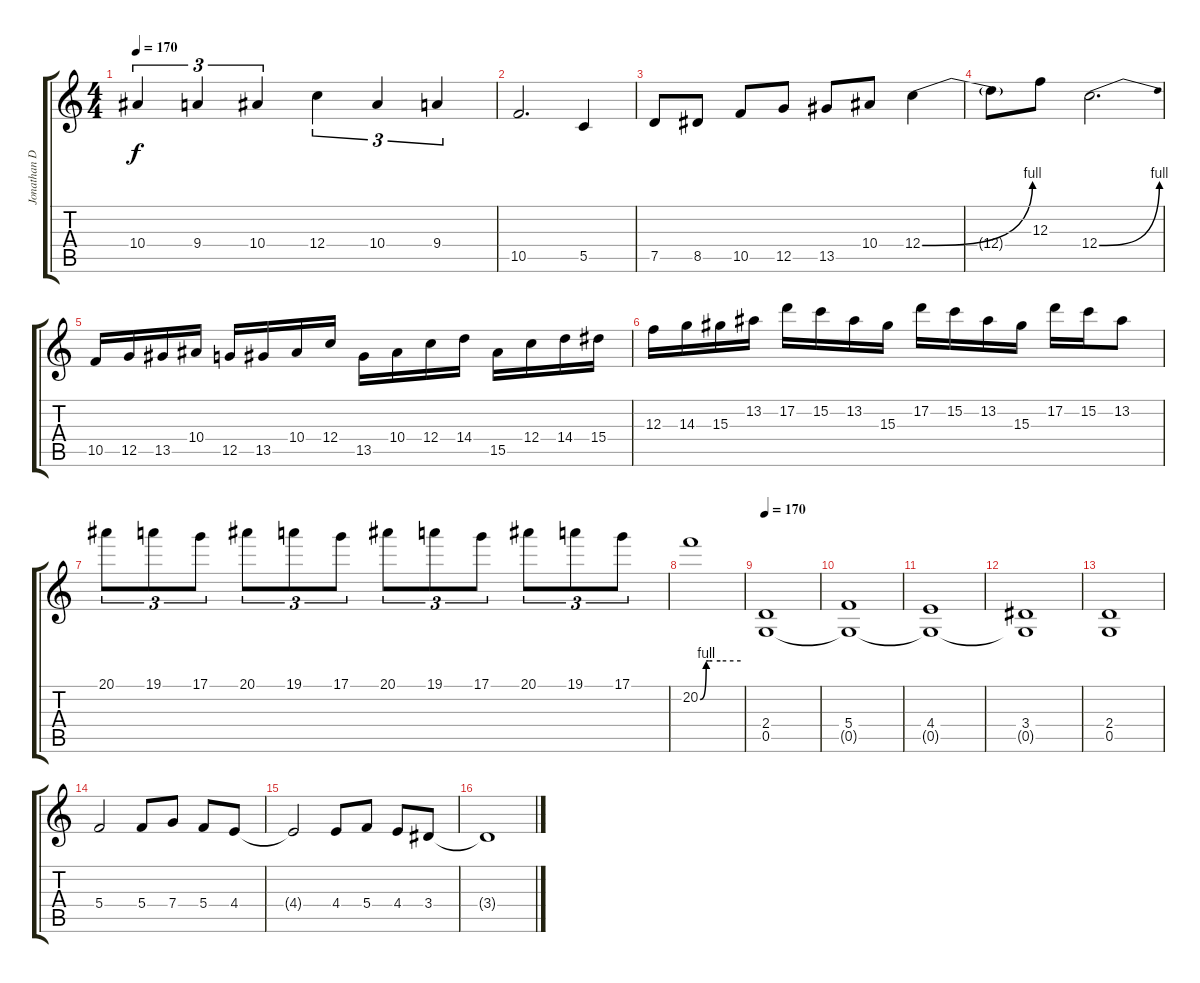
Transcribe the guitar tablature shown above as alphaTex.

\track ("Jonathan Donias" "Jonathan D") {instrument distortionguitar}
\staff {score tabs}
\tuning (D4 A3 F3 C3 G2 C2) {hide}
\ts (4 4)
\tempo 170
\clef g2
\ks c
10.4{t}.4{tu (3 2) dy f} 9.4.4{tu (3 2)} 10.4.4{tu (3 2)} 12.4.4{tu (3 2)} 10.4.4{tu (3 2)} 9.4.4{tu (3 2)} |
10.5.2{d} 5.5.4 |
7.5.8 8.5.8 10.5.8 12.5.8 13.5.8 10.4.8 12.4{be (bend 0 0 60 4)}.4 |
12.4{t}.8 12.3.8 12.4{be (bend 0 0 60 4)}.2{d} |
10.5.16 12.5.16 13.5.16 10.4.16 12.5.16 13.5.16 10.4.16 12.4.16 13.5.16 10.4.16 12.4.16 14.4.16 15.5.16 12.4.16 14.4.16 15.4.16 |
12.3.16 14.3.16 15.3.16 13.2.16 17.2.16 15.2.16 13.2.16 15.3.16 17.2.16 15.2.16 13.2.16 15.3.16 17.2.16 15.2.16 13.2.8 |
20.1.8{tu (3 2)} 19.1.8{tu (3 2)} 17.1.8{tu (3 2)} 20.1.8{tu (3 2)} 19.1.8{tu (3 2)} 17.1.8{tu (3 2)} 20.1.8{tu (3 2)} 19.1.8{tu (3 2)} 17.1.8{tu (3 2)} 20.1.8{tu (3 2)} 19.1.8{tu (3 2)} 17.1.8{tu (3 2)} |
20.2{be (custom 0 0 9 4 12 4 14 4 18 4 30 4 60 4)}.1 |
\tempo 170
(2.4 0.5).1{balance 3} |
(5.4 0.5{t}).1 |
(4.4 0.5{t}).1 |
(3.4 0.5{t}).1 |
(2.4 0.5).1 |
5.4.2 5.4.8 7.4.8 5.4.8 4.4.8 |
4.4{t}.2 4.4.8 5.4.8 4.4.8 3.4.8 |
3.4{t}.1
